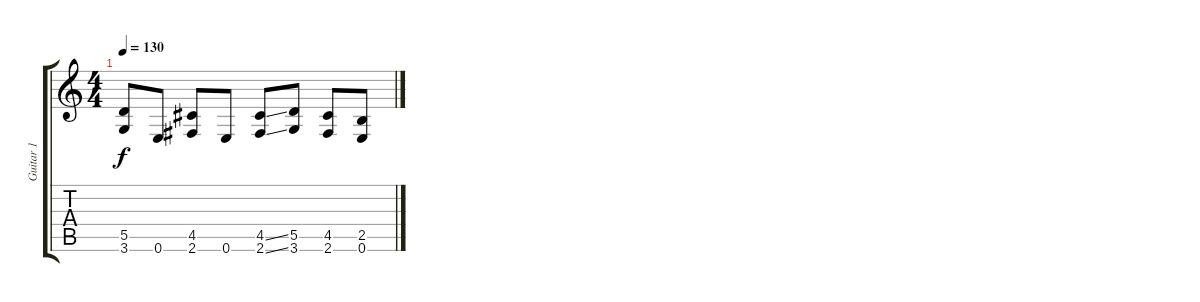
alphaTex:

\track ("Guitar 1" "Guitar 1") {instrument electricguitarclean}
\staff {score tabs}
\tuning (E4 B3 G3 D3 A2 E2) {hide}
\ts (4 4)
\tempo 130
\clef g2
\ks c
(5.5{t} 3.6{t}).8{dy f} 0.6.8 (4.5 2.6).8 0.6.8 (4.5{ss} 2.6{ss}).8 (5.5 3.6).8 (4.5 2.6).8 (2.5 0.6).8
